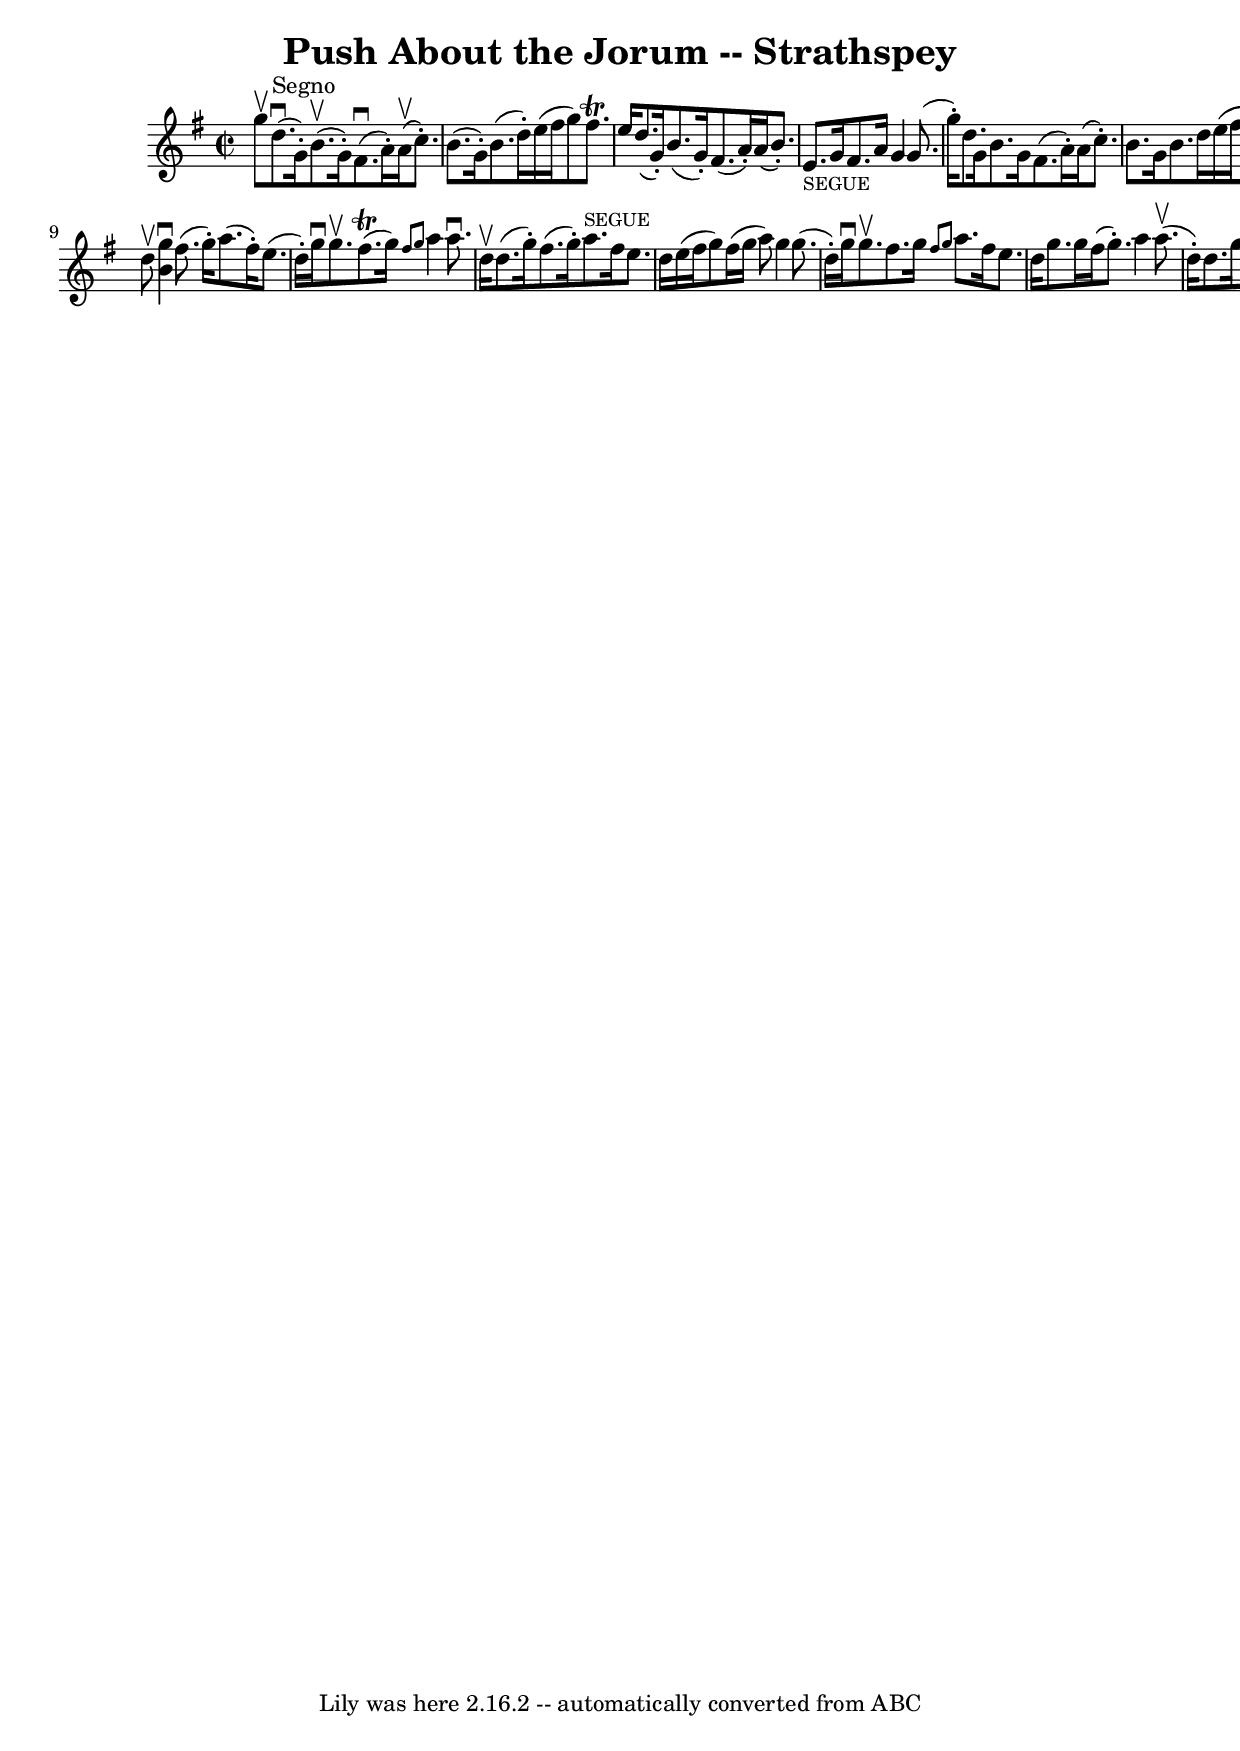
\version "2.7.40"
\include "Mammoth.ily"
\header {
	%% book = "Ryan's Mammoth Collection"
	crossRefNumber = "1"
	footnotes = "\\\\161 958"
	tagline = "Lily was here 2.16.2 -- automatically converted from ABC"
	title = "Push About the Jorum -- Strathspey"
}
voicedefault =  {
\set Score.defaultBarType = "empty"

\override Staff.TimeSignature #'style = #'C
 \time 2/2 \key g \major g''8^\upbow   |
 d''8.^"Segno"^\downbow(
 g'16 -.) b'8.^\upbow(g'16 -.) fis'8.^\downbow(a'16 -.)   
a'16^\upbow(c''8. -.)   |
 b'8. (g'16 -.) b'8. (d''16 
-.) e''16 (fis''16 g''8) fis''8.^\trill e''16    |
     
d''8. (g'16 -.) b'8. (g'16 -.) fis'8. (a'16 -.) a'16 (
b'8. -.)   |
 e'8._\segue g'16 fis'8. a'16 g'4 g'8. 
(g''16 -.)   |
 d''8. g'16 b'8. g'16 fis'8. (a'16 
-.) a'16 (c''8. -.)   |
 b'8. g'16 b'8. d''16    
e''16 (fis''16 g''8) fis''8. (^\trill e''16)   |
     
d''8. g'16 b'8. g'16 fis'8. (a'16 -.) a'16 (b'8. -.)   
|
 e'8. g'16 fis'8. a'16 g'4 g'8    \bar "|." d''8 
^\upbow |
     << b'4^\downbow g''4   >> fis''8. (g''16 -.)   
a''8. (fis''16 -.) e''8. (d''16 -.)   |
 g''16^\downbow   
g''8.^\upbow fis''8. (^\trill g''16) \grace { fis''8 g''8  }   
a''4 a''8.^\downbow d''16^\upbow   |
 d''8. (g''16 -.)   
fis''8. (g''16 -.) a''8.^\segue fis''16 e''8. d''16    
|
 e''16 (fis''16 g''8) fis''16 (g''16 a''8) g''4 
 g''8. (d''16 -.)   |
 g''16^\downbow g''8.^\upbow   
fis''8. g''16  \grace { fis''8 g''8  } a''8. fis''16 e''8.    
d''16    |
 g''8. g''16 fis''16 (g''8. -.) a''4 a''8. 
^\upbow(d''16 -.)   |
 d''8. g''16 fis''8. g''16    
a''8. fis''16 e''8. d''16    |
 e''8. (g''16 -.)   
fis''8. (a''16 -.) g''8. (b''16 -.) e''8. (g''16 -.)   
}

\score{
    <<

	\context Staff="default"
	{
	    \voicedefault 
	}

    >>
	\layout {
	}
	\midi {}
}
